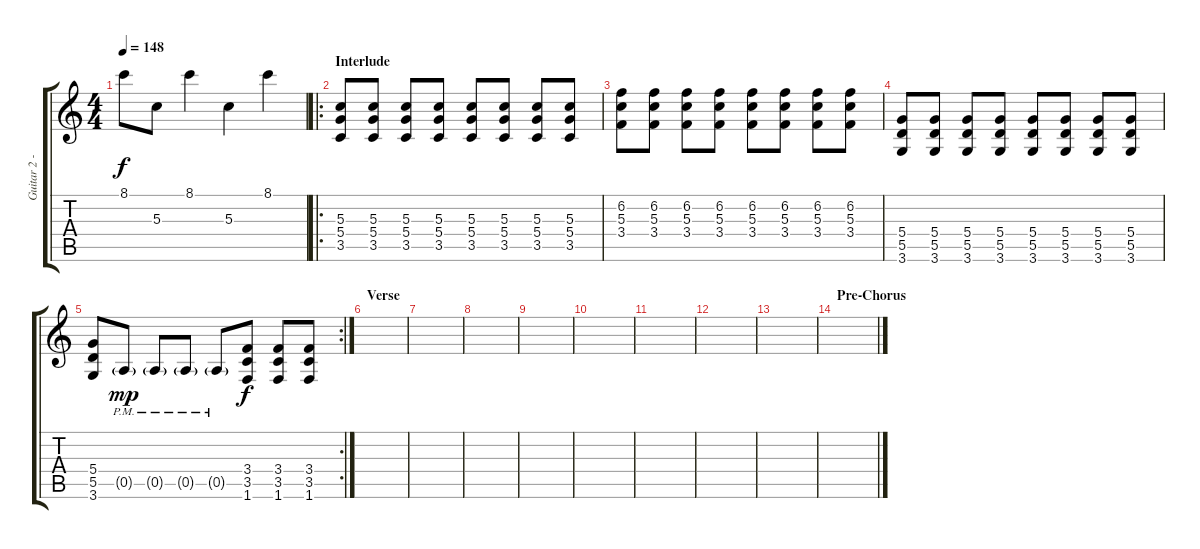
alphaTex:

\track ("Guitar 2 - Distortion" "Guitar 2 -") {instrument distortionguitar}
\staff {score tabs}
\tuning (E4 B3 G3 D3 A2 E2) {hide}
\ts (4 4)
\tempo 148
\clef g2
\ks c
8.1{t}.8{dy f} 5.3.8 8.1.4 5.3.4 8.1.4 |
\ro
\section ("" "Interlude")
(5.3 5.4 3.5).8 (5.3 5.4 3.5).8 (5.3 5.4 3.5).8 (5.3 5.4 3.5).8 (5.3 5.4 3.5).8 (5.3 5.4 3.5).8 (5.3 5.4 3.5).8 (5.3 5.4 3.5).8 |
(6.2 5.3 3.4).8 (6.2 5.3 3.4).8 (6.2 5.3 3.4).8 (6.2 5.3 3.4).8 (6.2 5.3 3.4).8 (6.2 5.3 3.4).8 (6.2 5.3 3.4).8 (6.2 5.3 3.4).8 |
(5.4 5.5 3.6).8 (5.4 5.5 3.6).8 (5.4 5.5 3.6).8 (5.4 5.5 3.6).8 (5.4 5.5 3.6).8 (5.4 5.5 3.6).8 (5.4 5.5 3.6).8 (5.4 5.5 3.6).8 |
\rc 2
(5.4 5.5 3.6).8 0.5{g pm}.8{dy mp} 0.5{g pm}.8 0.5{g pm}.8 0.5{g pm}.8 (3.4 3.5 1.6).8{dy f} (3.4 3.5 1.6).8 (3.4 3.5 1.6).8 |
\section ("" "Verse")
|
|
|
|
|
|
|
|
\section ("" "Pre-Chorus")
